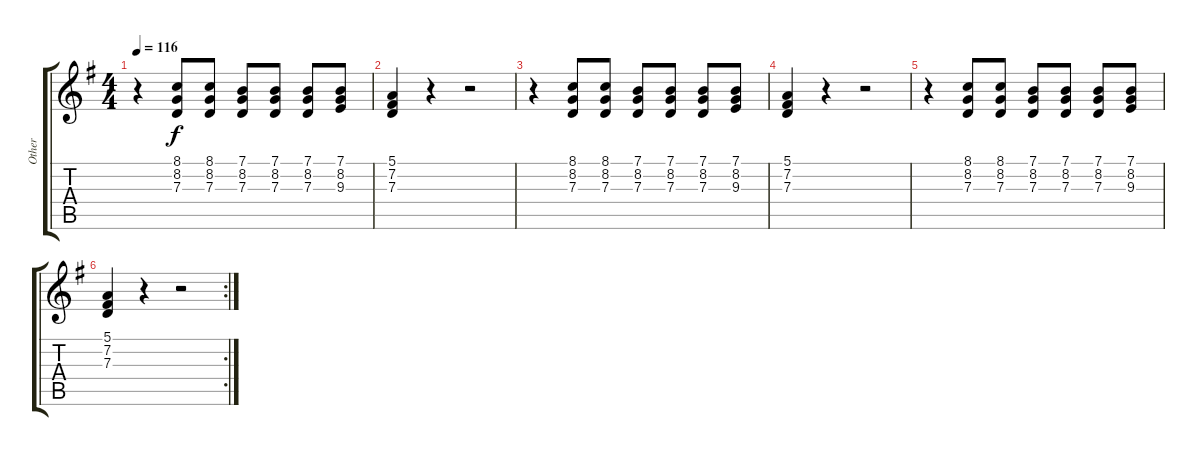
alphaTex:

\track ("Other" "Other") {instrument lead1square}
\staff {score tabs}
\tuning (E4 B3 G3 D3 A2 E2) {hide}
\ts (4 4)
\tempo 116
\clef g2
\ks g
r.4{dy f} (8.1 8.2 7.3).8 (8.1 8.2 7.3).8 (7.1 8.2 7.3).8 (7.1 8.2 7.3).8 (7.1 8.2 7.3).8 (7.1 8.2 9.3).8 |
(5.1 7.2 7.3).4 r.4 r.2 |
r.4 (8.1 8.2 7.3).8 (8.1 8.2 7.3).8 (7.1 8.2 7.3).8 (7.1 8.2 7.3).8 (7.1 8.2 7.3).8 (7.1 8.2 9.3).8 |
(5.1 7.2 7.3).4 r.4 r.2 |
r.4 (8.1 8.2 7.3).8 (8.1 8.2 7.3).8 (7.1 8.2 7.3).8 (7.1 8.2 7.3).8 (7.1 8.2 7.3).8 (7.1 8.2 9.3).8 |
\rc 2
(5.1 7.2 7.3).4 r.4 r.2
